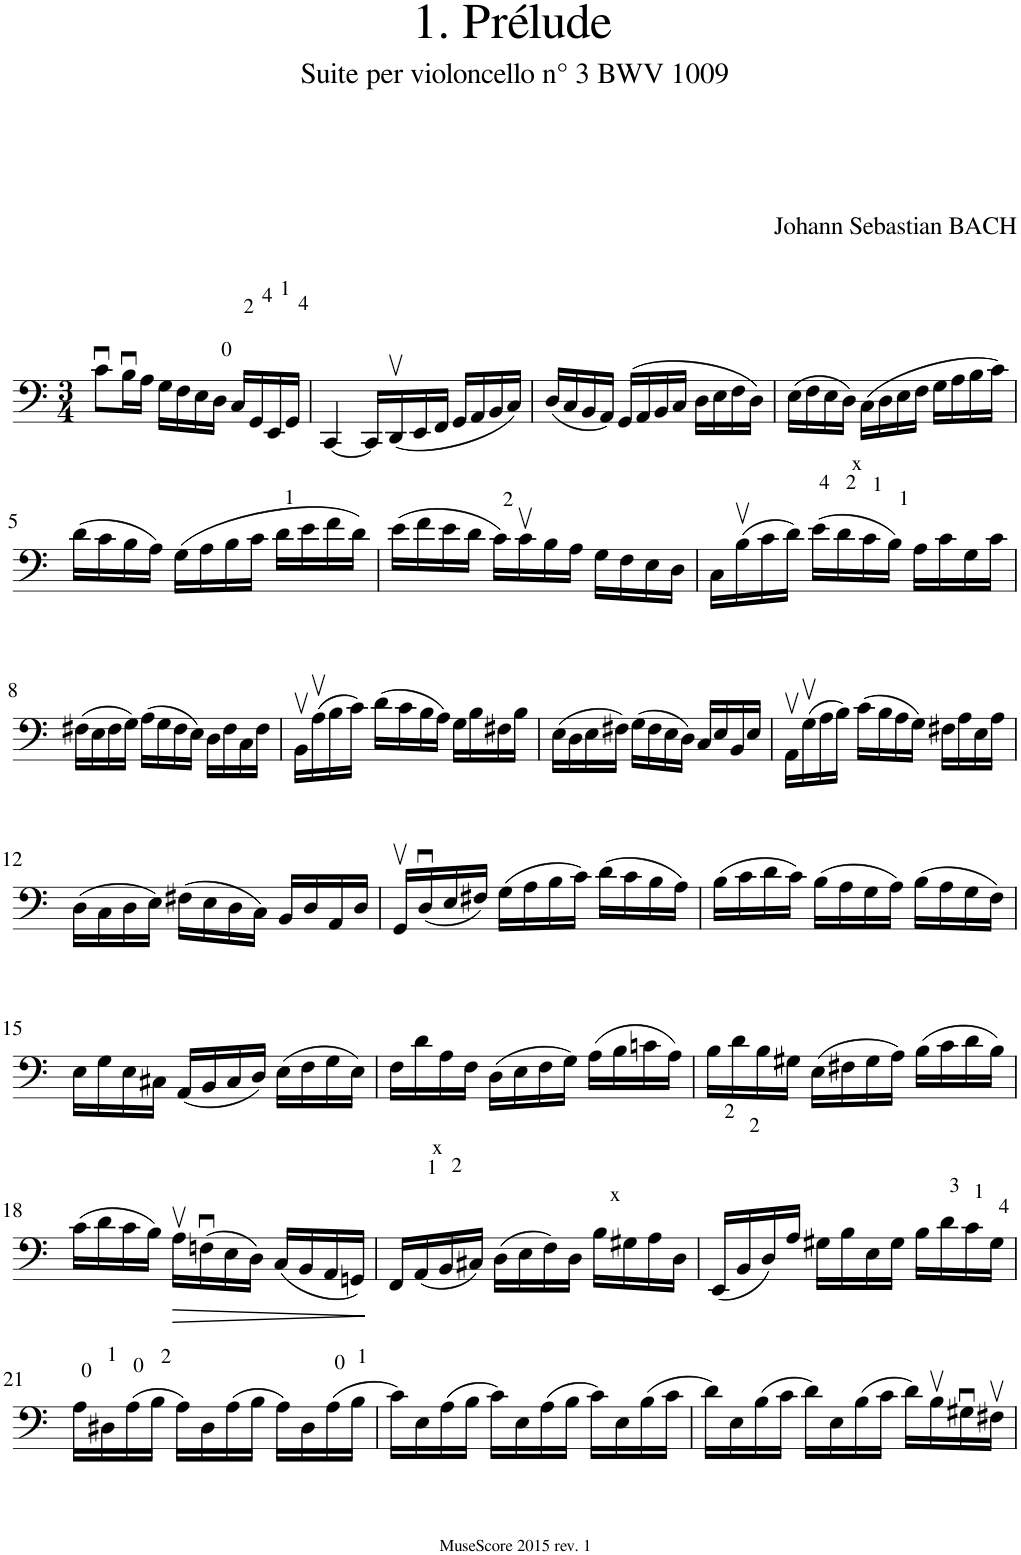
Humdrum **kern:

**kern	**dynam
*part1	*part1
*staff1	*staff1
*I"Violoncello, Solo Cello	*
*I'Vlc.	*
*clefF4	*
*k[]	*
*M3/4	*
=1	=1
8cu\L	.
16Bu\L	.
16A\JJ	.
16G\LL	.
16F\	.
16E\	.
16D\JJ	.
16C/LL	.
16GG/	.
16EE/	.
16GG/JJ	.
=2	=2
[4CC/	.
16CC/LL]	.
(16DDv/	.
16EE/	.
16FF/JJ	.
16GG/LL	.
16AA/	.
16BB/	.
16C/JJ)	.
=3	=3
(16D/LL	.
16C/	.
16BB/	.
16AA/JJ)	.
(16GG/LL	.
16AA/	.
16BB/	.
16C/JJ	.
16D\LL	.
16E\	.
16F\	.
16D\JJ)	.
=4	=4
(16E\LL	.
16F\	.
16E\	.
16D\JJ)	.
(16C\LL	.
16D\	.
16E\	.
16F\JJ	.
16G\LL	.
16A\	.
16B\	.
16c\JJ)	.
!!LO:LB:g=z
=5	=5
(16d\LL	.
16c\	.
16B\	.
16A\JJ)	.
(16G\LL	.
16A\	.
16B\	.
16c\JJ	.
16d\LL	.
16e\	.
16f\	.
16d\JJ)	.
=6	=6
(16e\LL	.
16f\	.
16e\	.
16d\JJ	.
16c\LL)	.
16cv\	.
16B\	.
16A\JJ	.
16G\LL	.
16F\	.
16E\	.
16D\JJ	.
=7	=7
16C\LL	.
(16Bv\	.
16c\	.
16d\JJ)	.
(16e\LL	.
!LO:TX:a:t=x	!
16d\	.
16c\	.
16B\JJ)	.
16A\LL	.
16c\	.
16G\	.
16c\JJ	.
!!LO:LB:g=z
=8	=8
(16F#X\LL	.
16E\	.
16F#\	.
16G\JJ)	.
(16A\LL	.
16G\	.
16F#\	.
16E\JJ)	.
16D\LL	.
16F#\	.
16C\	.
16F#\JJ	.
=9	=9
16BBv\LL	.
(16Av\	.
16B\	.
16c\JJ)	.
(16d\LL	.
16c\	.
16B\	.
16A\JJ)	.
16G\LL	.
16B\	.
16F#X\	.
16B\JJ	.
=10	=10
(16E\LL	.
16D\	.
16E\	.
16F#X\JJ)	.
(16G\LL	.
16F#\	.
16E\	.
16D\JJ)	.
16C/LL	.
16E/	.
16BB/	.
16E/JJ	.
=11	=11
16AAv\LL	.
(16Gv\	.
16A\	.
16B\JJ)	.
(16c\LL	.
16B\	.
16A\	.
16G\JJ)	.
16F#X\LL	.
16A\	.
16E\	.
16A\JJ	.
!!LO:LB:g=z
=12	=12
(16D\LL	.
16C\	.
16D\	.
16E\JJ)	.
(16F#X\LL	.
16E\	.
16D\	.
16C\JJ)	.
16BB/LL	.
16D/	.
16AA/	.
16D/JJ	.
=13	=13
16GGv/LL	.
(16Du/	.
16E/	.
16F#X/JJ)	.
(16G\LL	.
16A\	.
16B\	.
16c\JJ)	.
(16d\LL	.
16c\	.
16B\	.
16A\JJ)	.
=14	=14
(16B\LL	.
16c\	.
16d\	.
16c\JJ)	.
(16B\LL	.
16A\	.
16G\	.
16A\JJ)	.
(16B\LL	.
16A\	.
16G\	.
16F\JJ)	.
!!LO:LB:g=z
=15	=15
16E\LL	.
16G\	.
16E\	.
16C#X\JJ	.
(16AA/LL	.
16BB/	.
16C#/	.
16D/JJ)	.
(16E\LL	.
16F\	.
16G\	.
16E\JJ)	.
=16	=16
16F\LL	.
16d\	.
16A\	.
16F\JJ	.
(16D\LL	.
16E\	.
16F\	.
16G\JJ)	.
(16A\LL	.
16B\	.
16cn\	.
16A\JJ)	.
=17	=17
16B\LL	.
16d\	.
16B\	.
16G#X\JJ	.
(16E\LL	.
16F#X\	.
16G#\	.
16A\JJ)	.
(16B\LL	.
16c\	.
16d\	.
16B\JJ)	.
!!LO:LB:g=z
=18	=18
(16c\LL	.
16d\	.
16c\	.
16B\JJ)	.
!	!LO:HP:b
16Av\LL	>
(16Fnu\	.
16E\	.
16D\JJ)	.
(16C/LL	.
16BB/	.
16AA/	.
16GGn/JJ)	.
.	]
=19	=19
16FF/LL	.
!LO:TX:a:t=x	!
(16AA/	.
16BB/	.
16C#X/JJ)	.
(16D\LL	.
16E\	.
16F\)	.
16D\JJ	.
!LO:TX:a:t=x	!
16B\LL	.
16G#X\	.
16A\	.
16D\JJ	.
=20	=20
(16EE/LL	.
16BB/	.
16D/)	.
16A/JJ	.
16G#X\LL	.
16B\	.
16E\	.
16G#\JJ	.
16B\LL	.
16d\	.
16c\	.
16G#\JJ	.
!!LO:LB:g=z
=21	=21
16A\LL	.
16D#X\	.
(16A\	.
16B\JJ	.
16A\LL)	.
16D#\	.
(16A\	.
16B\JJ	.
16A\LL)	.
16D#\	.
(16A\	.
16B\JJ	.
=22	=22
16c\LL)	.
16E\	.
(16A\	.
16B\JJ	.
16c\LL)	.
16E\	.
(16A\	.
16B\JJ	.
16c\LL)	.
16E\	.
(16B\	.
16c\JJ	.
=23	=23
16d\LL)	.
16E\	.
(16B\	.
16c\JJ	.
16d\LL)	.
16E\	.
(16B\	.
16c\JJ	.
16d\LL)	.
16Bv\	.
16G#Xu\	.
16F#Xv\JJ	.
=	=
*-	*-
